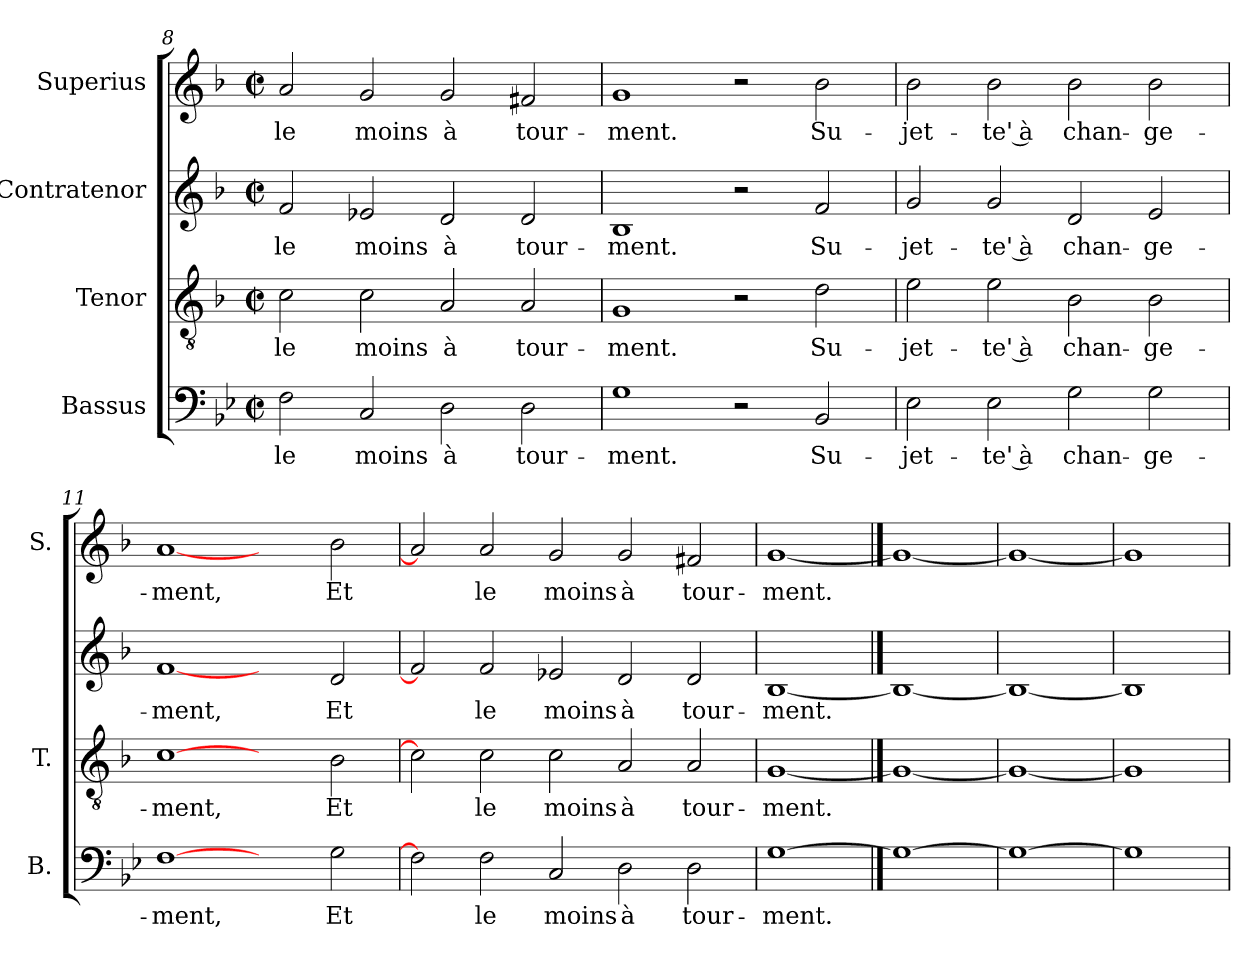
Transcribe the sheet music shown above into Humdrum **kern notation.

**kern	**text	**kern	**text	**kern	**text	**kern	**text
*part4	*part4	*part3	*part3	*part2	*part2	*part1	*part1
*staff4	*staff4	*staff3	*staff3	*staff2	*staff2	*staff1	*staff1
*I"Bassus	*	*I"Tenor	*	*I"Contratenor	*	*I"Superius	*
*I'B.	*	*I'T.	*	*	*	*I'S.	*
*clefF4	*	*clefGv2	*	*clefG2	*	*clefG2	*
*k[b-e-]	*	*k[b-]	*	*k[b-]	*	*k[b-]	*
*B-:	*	*F:	*	*F:	*	*F:	*
*M2/2	*	*M2/2	*	*M2/2	*	*M2/2	*
*met(c|)	*	*met(c|)	*	*met(c|)	*	*met(c|)	*
=8	=8	=8	=8	=8	=8	=8	=8
2F\	le	2c\	le	2f/	le	2a/	le
2C/	moins	2c\	moins	2e-X/	moins	2g/	moins
2D\	à	2A/	à	2d/	à	2g/	à
2D\	tour-	2A/	tour-	2d/	tour-	2f#X/	tour-
=9	=9	=9	=9	=9	=9	=9	=9
1G\	-ment.	1G/	-ment.	1B-/	-ment.	1g/	-ment.
2r	.	2r	.	2r	.	2r	.
2BB-/	Su-	2d\	Su-	2f/	Su-	2b-\	Su-
=10	=10	=10	=10	=10	=10	=10	=10
2E-\	-jet-	2e\	-jet-	2g/	-jet-	2b-\	-jet-
2E-\	-te' à	2e\	-te' à	2g/	-te' à	2b-\	-te' à
2G\	chan-	2B-\	chan-	2d/	chan-	2b-\	chan-
2G\	-ge-	2B-\	-ge-	2e/	-ge-	2b-\	-ge-
=11	=11	=11	=11	=11	=11	=11	=11
[1F\	-ment,	[1c\	-ment,	[1f/	-ment,	[1a/	-ment,
2ryy	.	2ryy	.	2ryy	.	2ryy	.
2G\	Et	2B-\	Et	2d/	Et	2b-\	Et
=12	=12	=12	=12	=12	=12	=12	=12
2F\]	.	2c\]	.	2f/]	.	2a/]	.
2F\	le	2c\	le	2f/	le	2a/	le
2C/	moins	2c\	moins	2e-X/	moins	2g/	moins
2D\	à	2A/	à	2d/	à	2g/	à
2D\	tour-	2A/	tour-	2d/	tour-	2f#X/	tour-
=13	=13	=13	=13	=13	=13	=13	=13
[1G\	-ment.	[1G/	-ment.	[1B-/	-ment.	[1g/	-ment.
==14	==14	==14	==14	==14	==14	==14	==14
1G\_	.	1G/_	.	1B-/_	.	1g/_	.
=15	=15	=15	=15	=15	=15	=15	=15
1G\_	.	1G/_	.	1B-/_	.	1g/_	.
=16	=16	=16	=16	=16	=16	=16	=16
1G\]	.	1G/]	.	1B-/]	.	1g/]	.
=	=	=	=	=	=	=	=
*-	*-	*-	*-	*-	*-	*-	*-
